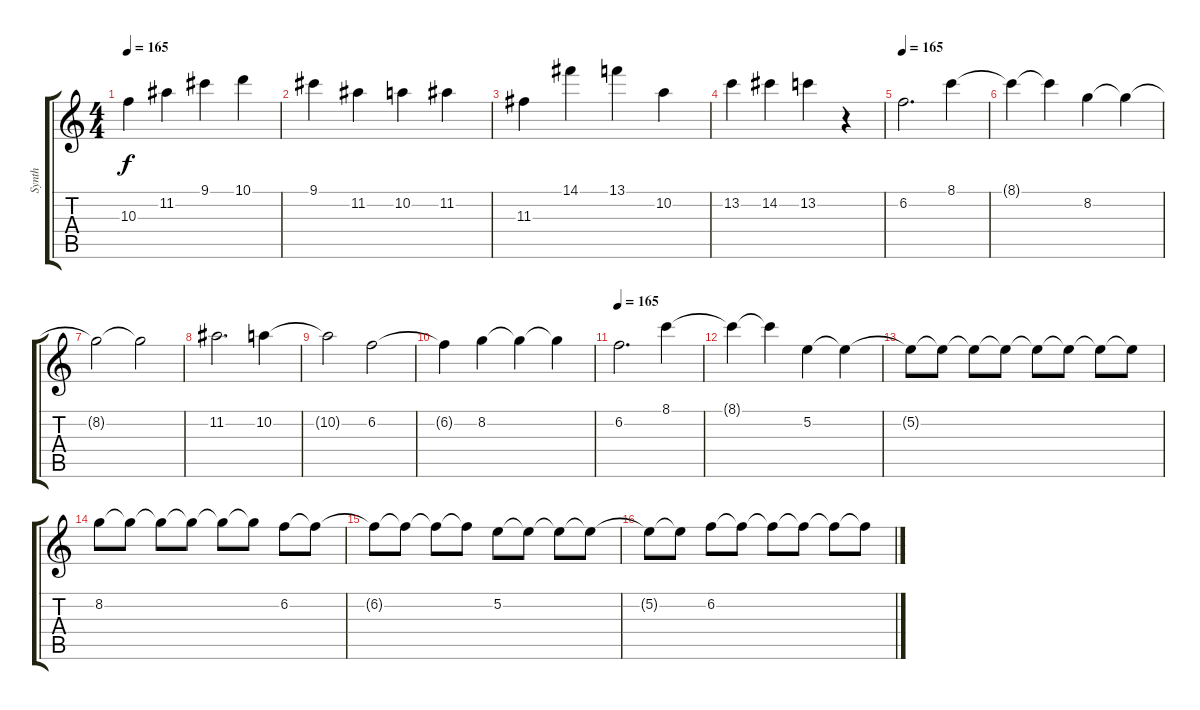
\track ("Synth" "Synth") {instrument musicbox}
\staff {score tabs}
\tuning (E5 B4 G4 D4 A3 D3) {hide}
\ts (4 4)
\tempo 165
\clef g2
\ks c
10.3.4{dy f} 11.2.4 9.1.4 10.1.4 |
9.1.4 11.2.4 10.2.4 11.2.4 |
11.3.4 14.1.4 13.1.4 10.2.4 |
13.2.4 14.2.4 13.2.4 r.4 |
\tempo 162
\tempo 165
6.2.2{d} 8.1.4 |
8.1{t}.4 8.1{t}.4 8.2.4 8.2{t}.4 |
8.2{t}.2 8.2{t}.2 |
11.2.2{d} 10.2.4 |
10.2{t}.2 6.2.2 |
6.2{t}.4 8.2.4 8.2{t}.4 8.2{t}.4 |
\tempo 165
6.2.2{d} 8.1.4 |
8.1{t}.4 8.1{t}.4 5.2.4 5.2{t}.4 |
5.2{t}.8 5.2{t}.8 5.2{t}.8 5.2{t}.8 5.2{t}.8 5.2{t}.8 5.2{t}.8 5.2{t}.8 |
8.2.8 8.2{t}.8 8.2{t}.8 8.2{t}.8 8.2{t}.8 8.2{t}.8 6.2.8 6.2{t}.8 |
6.2{t}.8 6.2{t}.8 6.2{t}.8 6.2{t}.8 5.2.8 5.2{t}.8 5.2{t}.8 5.2{t}.8 |
5.2{t}.8 5.2{t}.8 6.2.8 6.2{t}.8 6.2{t}.8 6.2{t}.8 6.2{t}.8 6.2{t}.8
